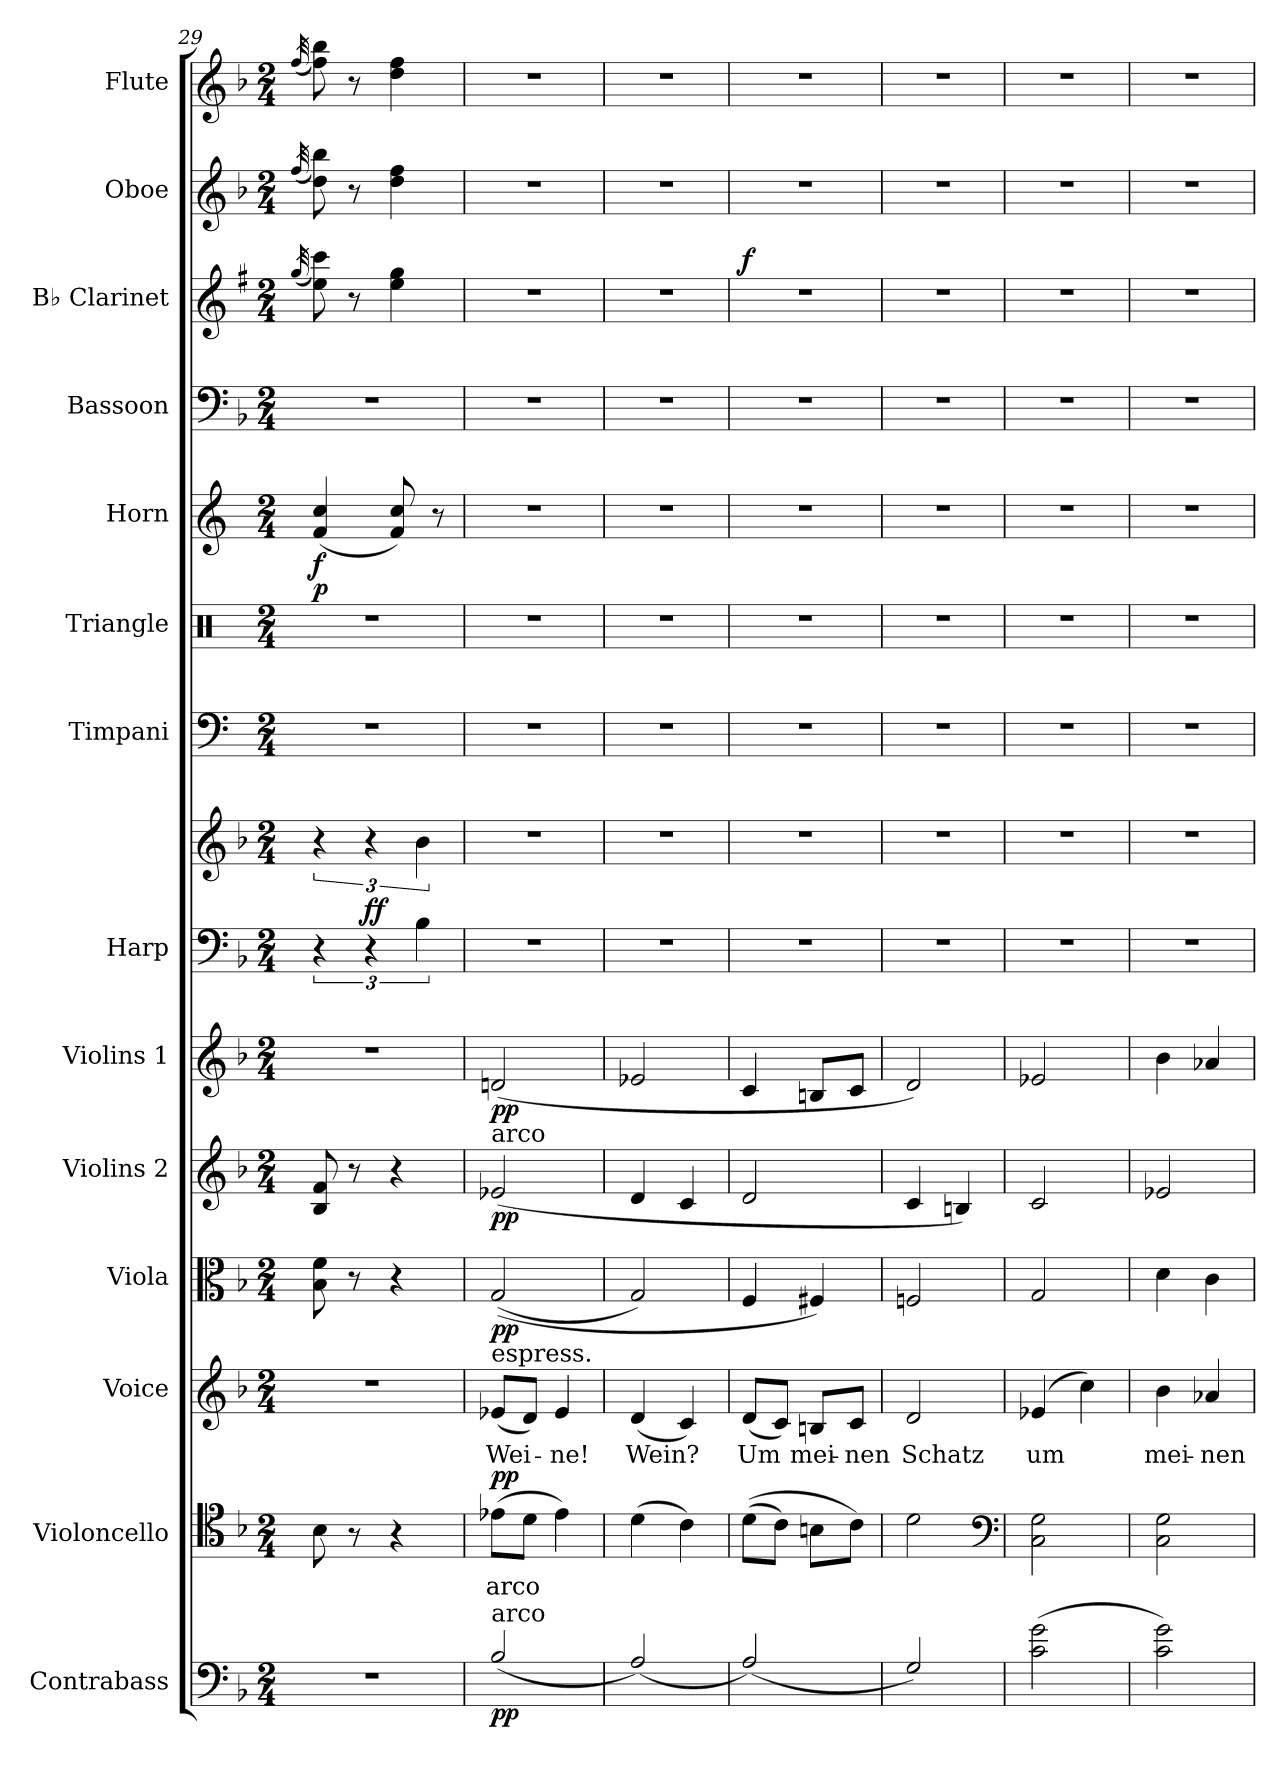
**kern	**dynam	**kern	**text	**dynam	**kern	**text	**kern	**dynam	**kern	**dynam	**kern	**dynam	**kern	**kern	**dynam	**kern	**kern	**dynam	**kern	**dynam	**kern	**kern	**dynam	**kern	**kern
*part14	*part14	*part13	*part13	*part13	*part12	*part12	*part11	*part11	*part10	*part10	*part9	*part9	*part8	*part8	*part8	*part7	*part6	*part6	*part5	*part5	*part4	*part3	*part3	*part2	*part1
*staff15	*staff15	*staff14	*staff14	*staff14	*staff13	*staff13	*staff12	*staff12	*staff11	*staff11	*staff10	*staff10	*staff9	*staff8	*staff8/9	*staff7	*staff6	*staff6	*staff5	*staff5	*staff4	*staff3	*staff3	*staff2	*staff1
*I"Contrabass	*	*I"Violoncello	*	*	*I"Voice	*	*I"Viola	*	*I"Violins 2	*	*I"Violins 1	*	*I"Harp	*	*	*I"Timpani	*I"Triangle	*	*I"Horn	*	*I"Bassoon	*I"B♭ Clarinet	*	*I"Oboe	*I"Flute
*I'Cb.	*	*I'Vlc.	*	*	*I'Vo.	*	*I'Vla.	*	*I'Vlns. 2	*	*I'Vlns. 1	*	*I'Hrp.	*	*	*I'Timp.	*I'Trgl.	*	*I'Hn.	*	*I'Bsn.	*I'B♭ Cl.	*	*I'Ob.	*I'Fl.
*clefF4	*	*clefC4	*	*	*clefG2	*	*clefC3	*	*clefG2	*	*clefG2	*	*clefF4	*clefG2	*	*clefF4	*clefX	*	*clefG2	*	*clefF4	*clefG2	*	*clefG2	*clefG2
*ITrd7c12	*	*	*	*	*	*	*	*	*	*	*	*	*	*	*	*	*	*	*ITrd4c7	*	*	*ITrd1c2	*	*	*
*k[b-]	*	*k[b-]	*	*	*k[b-]	*	*k[b-]	*	*k[b-]	*	*k[b-]	*	*k[b-]	*k[b-]	*	*k[]	*k[]	*	*k[b-]	*	*k[b-]	*k[b-]	*	*k[b-]	*k[b-]
*F:	*	*F:	*	*	*F:	*	*F:	*	*F:	*	*F:	*	*F:	*F:	*	*C:	*C:	*	*F:	*	*F:	*F:	*	*F:	*F:
*M2/4	*	*M2/4	*	*	*M2/4	*	*M2/4	*	*M2/4	*	*M2/4	*	*M2/4	*M2/4	*	*M2/4	*M2/4	*	*M2/4	*	*M2/4	*M2/4	*	*M2/4	*M2/4
=29	=29	=29	=29	=29	=29	=29	=29	=29	=29	=29	=29	=29	=29	=29	=29	=29	=29	=29	=29	=29	=29	=29	=29	=29	=29
.	.	.	.	.	.	.	.	.	.	.	.	.	.	.	.	.	.	.	.	.	.	(32qff/	.	(32qff/	(32qff/
!	!	!	!	!	!	!	!	!	!	!	!	!	!	!	!	!	!	!LO:DY:a	!	!LO:DY:b	!	!	!	!	!
2r	.	8B-\	.	.	2r	.	8B-\ 8f\	.	8B-/ 8f/	.	2r	.	6r	6r	.	2r	2r	p	(4B-/ 4f/	f	2r	8dd\ 8bb-\)	.	8dd\ 8bb-\)	8ff\ 8bb-\)
.	.	8r	.	.	.	.	8r	.	8r	.	.	.	.	.	.	.	.	.	.	.	.	8r	.	8r	8r
!	!	!	!	!	!	!	!	!	!	!	!	!	!	!	!LO:DY:a=2	!	!	!	!	!	!	!	!	!	!
.	.	.	.	.	.	.	.	.	.	.	.	.	6r	6r	ff	.	.	.	.	.	.	.	.	.	.
.	.	4r	.	.	.	.	4r	.	4r	.	.	.	.	.	.	.	.	.	8B-/ 8f/)	.	.	4dd\ 4ff\	.	4dd\ 4ff\	4dd\ 4ff\
.	.	.	.	.	.	.	.	.	.	.	.	.	6B-\	6b-\	.	.	.	.	.	.	.	.	.	.	.
.	.	.	.	.	.	.	.	.	.	.	.	.	.	.	.	.	.	.	8r	.	.	.	.	.	.
=30	=30	=30	=30	=30	=30	=30	=30	=30	=30	=30	=30	=30	=30	=30	=30	=30	=30	=30	=30	=30	=30	=30	=30	=30	=30
!	!	!	!	!	!	!	!	!	!LO:TX:a:t=arco	!	!	!	!	!	!	!	!	!	!	!	!	!	!	!	!
!	!	!	!	!	!LO:TX:a:t=espress.	!	!	!	!	!	!	!	!	!	!	!	!	!	!	!	!	!	!	!	!
!LO:TX:a:t=arco	!	!	!	!	!	!	!	!	!	!	!	!	!	!	!	!	!	!	!	!	!	!	!	!	!
!	!LO:DY:b	!	!	!LO:DY:b	!	!	!	!LO:DY:b	!	!LO:DY:b	!	!LO:DY:b	!	!	!	!	!	!	!	!	!	!	!	!	!
(2BB-/	pp	(8e-X\L	arco	pp	(8e-X/L	Wei-	((2G/	pp	(2e-X/	pp	(2dn/	pp	2r	2r	.	2r	2r	.	2r	.	2r	2r	.	2r	2r
.	.	8d\J	.	.	8d/J)	.	.	.	.	.	.	.	.	.	.	.	.	.	.	.	.	.	.	.	.
.	.	4e-\)	.	.	4e-/	ne!	.	.	.	.	.	.	.	.	.	.	.	.	.	.	.	.	.	.	.
=31	=31	=31	=31	=31	=31	=31	=31	=31	=31	=31	=31	=31	=31	=31	=31	=31	=31	=31	=31	=31	=31	=31	=31	=31	=31
(2AA/)	.	(4d\	.	.	(4d/	Wein?	2G/)	.	4d/	.	2e-X/	.	2r	2r	.	2r	2r	.	2r	.	2r	2r	.	2r	2r
.	.	4c\)	.	.	4c/)	.	.	.	4c/	.	.	.	.	.	.	.	.	.	.	.	.	.	.	.	.
=32	=32	=32	=32	=32	=32	=32	=32	=32	=32	=32	=32	=32	=32	=32	=32	=32	=32	=32	=32	=32	=32	=32	=32	=32	=32
!	!	!	!	!	!	!	!	!	!	!	!	!	!	!	!	!	!	!	!	!	!	!	!LO:DY:a	!	!
(2AA/)	.	((8d\L	.	.	(8d/L	Um	4F/	.	2d/	.	4c/	.	2r	2r	.	2r	2r	.	2r	.	2r	2r	f	2r	2r
.	.	8c\J)	.	.	8c/J)	.	.	.	.	.	.	.	.	.	.	.	.	.	.	.	.	.	.	.	.
.	.	8Bn\L	.	.	8Bn/L	mei-	4F#X/)	.	.	.	8Bn/L	.	.	.	.	.	.	.	.	.	.	.	.	.	.
.	.	8c\J)	.	.	8c/J	-nen	.	.	.	.	8c/J	.	.	.	.	.	.	.	.	.	.	.	.	.	.
!!LO:PB:g=z
=33	=33	=33	=33	=33	=33	=33	=33	=33	=33	=33	=33	=33	=33	=33	=33	=33	=33	=33	=33	=33	=33	=33	=33	=33	=33
2GG/)	.	2d\	.	.	2d/	Schatz	2Fn/	.	4c/	.	2d/)	.	2r	2r	.	2r	2r	.	2r	.	2r	2r	.	2r	2r
.	.	.	.	.	.	.	.	.	4Bn/)	.	.	.	.	.	.	.	.	.	.	.	.	.	.	.	.
*	*	*clefF4	*	*	*	*	*	*	*	*	*	*	*	*	*	*	*	*	*	*	*	*	*	*	*
=34	=34	=34	=34	=34	=34	=34	=34	=34	=34	=34	=34	=34	=34	=34	=34	=34	=34	=34	=34	=34	=34	=34	=34	=34	=34
(2C\ 2G\	.	2C\ 2G\	.	.	(4e-X/	um	2G/	.	2c/	.	2e-X/	.	2r	2r	.	2r	2r	.	2r	.	2r	2r	.	2r	2r
.	.	.	.	.	4cc\)	.	.	.	.	.	.	.	.	.	.	.	.	.	.	.	.	.	.	.	.
=35	=35	=35	=35	=35	=35	=35	=35	=35	=35	=35	=35	=35	=35	=35	=35	=35	=35	=35	=35	=35	=35	=35	=35	=35	=35
2C\ 2G\)	.	2C\ 2G\	.	.	4b-\	mei-	4d\	.	2e-X/	.	4b-\	.	2r	2r	.	2r	2r	.	2r	.	2r	2r	.	2r	2r
.	.	.	.	.	4a-X/	-nen	4c\	.	.	.	4a-X/	.	.	.	.	.	.	.	.	.	.	.	.	.	.
=	=	=	=	=	=	=	=	=	=	=	=	=	=	=	=	=	=	=	=	=	=	=	=	=	=
*-	*-	*-	*-	*-	*-	*-	*-	*-	*-	*-	*-	*-	*-	*-	*-	*-	*-	*-	*-	*-	*-	*-	*-	*-	*-
